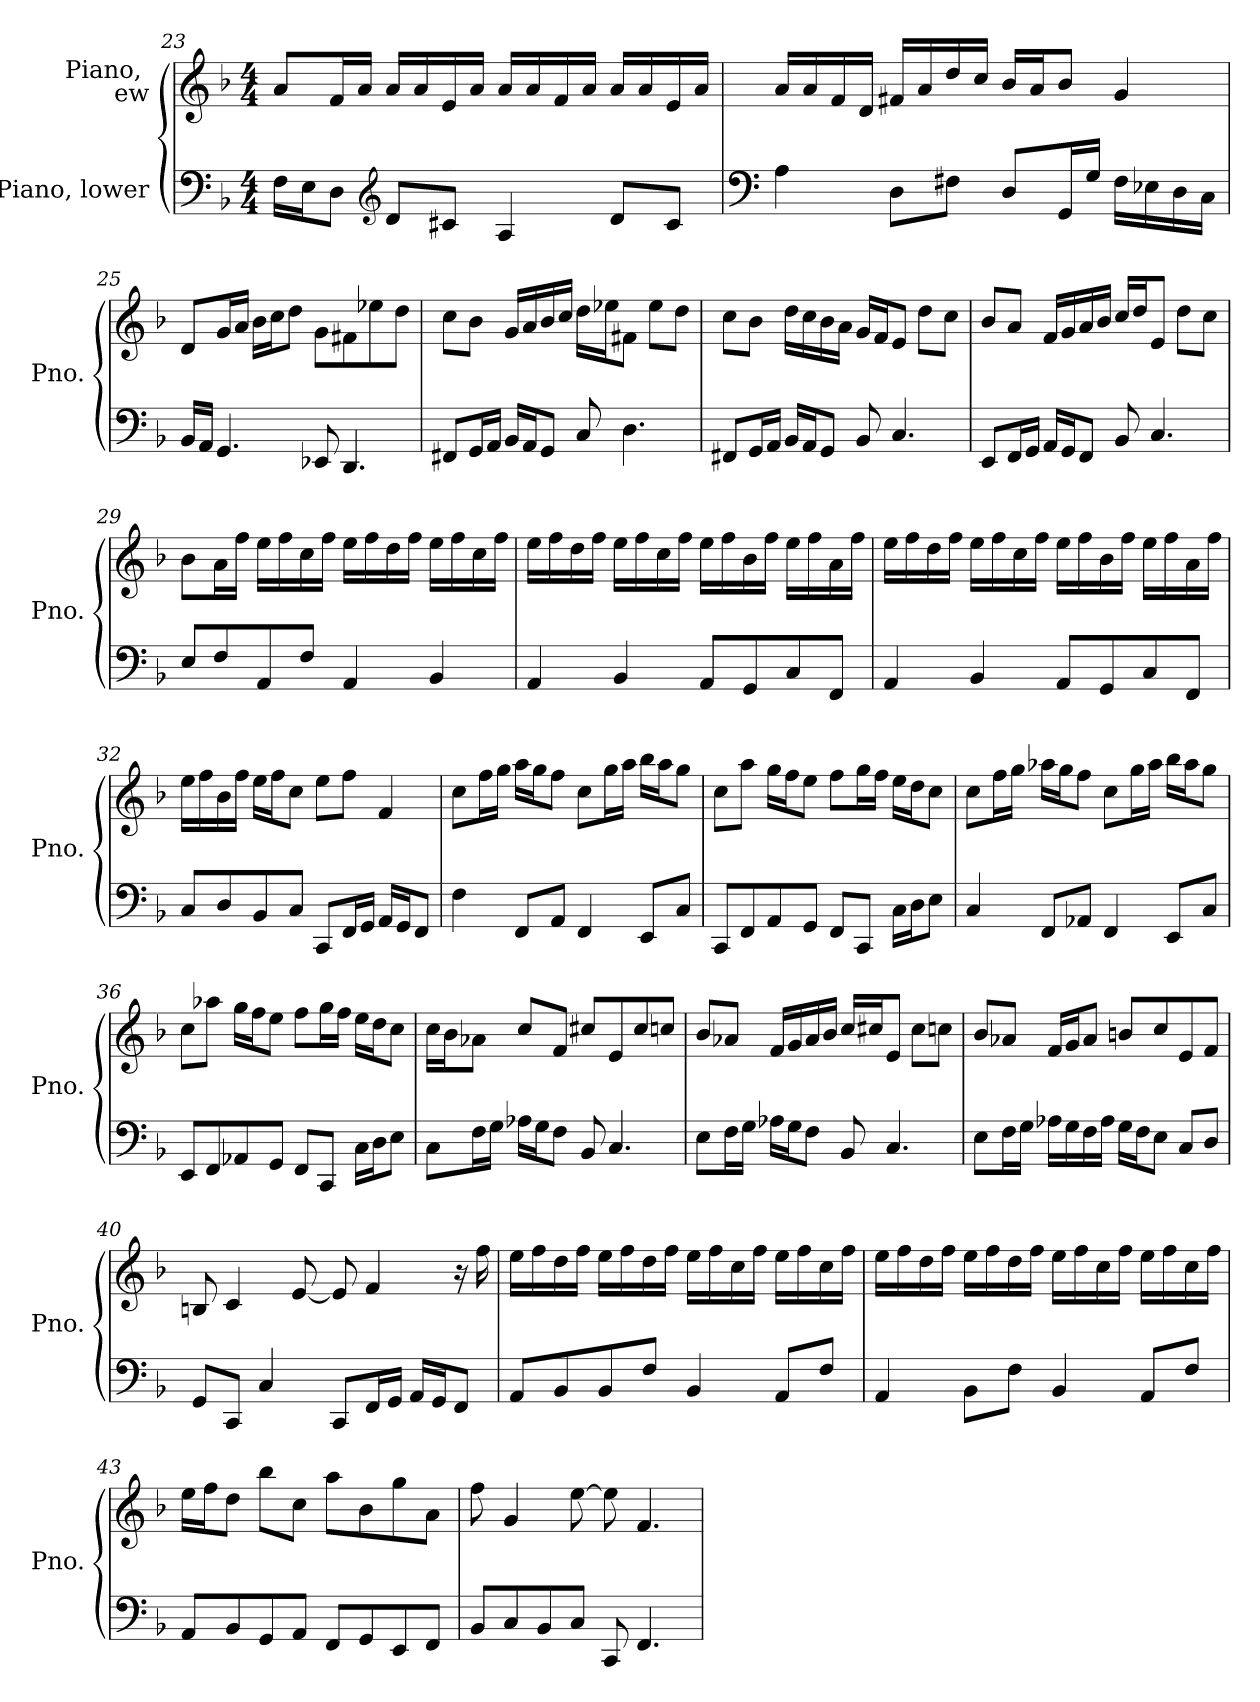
**kern	**kern
*part2	*part1
*staff2	*staff1
*I"Piano, lower	*I"Piano, \new
*I'Pno.	*I'Pno.
!!LO:LB:g=z
*clefF4	*clefG2
*k[b-]	*k[b-]
*M4/4	*M4/4
=23	=23
16F\LL	8a/L
16E\J	.
8D\J	16f/L
.	16a/JJ
*clefG2	*
8d/L	16a/LL
.	16a/
8c#X/J	16e/
.	16a/JJ
4A/	16a/LL
.	16a/
.	16f/
.	16a/JJ
8d/L	16a/LL
.	16a/
8c#/J	16e/
.	16a/JJ
=24	=24
*clefF4	*
4A\	16a/LL
.	16a/
.	16f/
.	16d/JJ
8D\L	16f#X/LL
.	16a/
8F#X\J	16dd/
.	16cc/JJ
8D/L	16b-/LL
.	16a/J
16GG/L	8b-/J
16G/JJ	.
16F#\LL	4g/
16E-X\	.
16D\	.
16C\JJ	.
!!LO:LB:g=z
=25	=25
16BB-/LL	8d/L
16AA/JJ	.
4.GG/	16g/L
.	16a/JJ
.	16b-\LL
.	16cc\J
.	8dd\J
8EE-X/	8g\L
4.DD/	8f#X\
.	8ee-X\
.	8dd\J
=26	=26
8FF#X/L	8cc\L
16GG/L	8b-\J
16AA/JJ	.
16BB-/LL	16g/LL
16AA/J	16a/
8GG/J	16b-/
.	16cc/JJ
8C/	16dd\LL
.	16ee-X\J
4.D\	8f#X\J
.	8ee-\L
.	8dd\J
=27	=27
8FF#X/L	8cc\L
16GG/L	8b-\J
16AA/JJ	.
16BB-/LL	16dd\LL
16AA/J	16cc\
8GG/J	16b-\
.	16a\JJ
8BB-/	16g/LL
.	16f/J
4.C/	8e/J
.	8dd\L
.	8cc\J
!!LO:LB:g=z
=28	=28
8EE/L	8b-/L
16FF/L	8a/J
16GG/JJ	.
16AA/LL	16f/LL
16GG/J	16g/
8FF/J	16a/
.	16b-/JJ
8BB-/	16cc/LL
.	16dd/J
4.C/	8e/J
.	8dd\L
.	8cc\J
=29	=29
8E/L	8b-\L
8F/	16a\L
.	16ff\JJ
8AA/	16ee\LL
.	16ff\
8F/J	16cc\
.	16ff\JJ
4AA/	16ee\LL
.	16ff\
.	16dd\
.	16ff\JJ
4BB-/	16ee\LL
.	16ff\
.	16cc\
.	16ff\JJ
=30	=30
4AA/	16ee\LL
.	16ff\
.	16dd\
.	16ff\JJ
4BB-/	16ee\LL
.	16ff\
.	16cc\
.	16ff\JJ
8AA/L	16ee\LL
.	16ff\
8GG/	16b-\
.	16ff\JJ
8C/	16ee\LL
.	16ff\
8FF/J	16a\
.	16ff\JJ
!!LO:PB:g=z
=31	=31
4AA/	16ee\LL
.	16ff\
.	16dd\
.	16ff\JJ
4BB-/	16ee\LL
.	16ff\
.	16cc\
.	16ff\JJ
8AA/L	16ee\LL
.	16ff\
8GG/	16b-\
.	16ff\JJ
8C/	16ee\LL
.	16ff\
8FF/J	16a\
.	16ff\JJ
=32	=32
8C/L	16ee\LL
.	16ff\
8D/	16b-\
.	16ff\JJ
8BB-/	16ee\LL
.	16ff\J
8C/J	8cc\J
8CC/L	8ee\L
16FF/L	8ff\J
16GG/JJ	.
16AA/LL	4f/
16GG/J	.
8FF/J	.
=33	=33
4F\	8cc\L
.	16ff\L
.	16gg\JJ
8FF/L	16aa\LL
.	16gg\J
8AA/J	8ff\J
4FF/	8cc\L
.	16gg\L
.	16aa\JJ
8EE/L	16bb-\LL
.	16aa\J
8C/J	8gg\J
!!LO:LB:g=z
=34	=34
8CC/L	8cc\L
8FF/	8aa\J
8AA/	16gg\LL
.	16ff\J
8GG/J	8ee\J
8FF/L	8ff\L
8CC/J	16gg\L
.	16ff\JJ
16C\LL	16ee\LL
16D\J	16dd\J
8E\J	8cc\J
=35	=35
4C/	8cc\L
.	16ff\L
.	16gg\JJ
8FF/L	16aa-X\LL
.	16gg\J
8AA-X/J	8ff\J
4FF/	8cc\L
.	16gg\L
.	16aa-\JJ
8EE/L	16bb-\LL
.	16aa-\J
8C/J	8gg\J
=36	=36
8EE/L	8cc\L
8FF/	8aa-X\J
8AA-X/	16gg\LL
.	16ff\J
8GG/J	8ee\J
8FF/L	8ff\L
8CC/J	16gg\L
.	16ff\JJ
16C\LL	16ee\LL
16D\J	16dd\J
8E\J	8cc\J
!!LO:LB:g=z
=37	=37
8C\L	16cc\LL
.	16b-\J
16F\L	8a-X\J
16G\JJ	.
16A-X\LL	8cc/L
16G\J	.
8F\J	8f/J
8BB-/	8cc#X/L
4.C/	8e/
.	8cc#/
.	8ccn/J
=38	=38
8E\L	8b-/L
16F\L	8a-X/J
16G\JJ	.
16A-X\LL	16f/LL
16G\J	16g/
8F\J	16a-/
.	16b-/JJ
8BB-/	16cc/LL
.	16cc#X/J
4.C/	8e/J
.	8cc#\L
.	8ccn\J
=39	=39
8E\L	8b-/L
16F\L	8a-X/J
16G\JJ	.
16A-X\LL	16f/LL
16G\	16g/J
16F\	8a-/J
16A-\JJ	.
16G\LL	8bn/L
16F\J	.
8E\J	8cc/
8C/L	8e/
8D/J	8f/J
!!LO:LB:g=z
=40	=40
8GG/L	8Bn/
8CC/J	4c/
4C/	.
.	[8e/
8CC/L	8e/]
16FF/L	4f/
16GG/JJ	.
16AA/LL	.
16GG/J	.
8FF/J	16r
.	16ff\
=41	=41
8AA/L	16ee\LL
.	16ff\
8BB-/	16dd\
.	16ff\JJ
8BB-/	16ee\LL
.	16ff\
8F/J	16dd\
.	16ff\JJ
4BB-/	16ee\LL
.	16ff\
.	16cc\
.	16ff\JJ
8AA/L	16ee\LL
.	16ff\
8F/J	16cc\
.	16ff\JJ
=42	=42
4AA/	16ee\LL
.	16ff\
.	16dd\
.	16ff\JJ
8BB-\L	16ee\LL
.	16ff\
8F\J	16dd\
.	16ff\JJ
4BB-/	16ee\LL
.	16ff\
.	16cc\
.	16ff\JJ
8AA/L	16ee\LL
.	16ff\
8F/J	16cc\
.	16ff\JJ
!!LO:LB:g=z
=43	=43
8AA/L	16ee\LL
.	16ff\J
8BB-/	8dd\J
8GG/	8bb-\L
8AA/J	8cc\J
8FF/L	8aa\L
8GG/	8b-\
8EE/	8gg\
8FF/J	8a\J
=44	=44
8BB-/L	8ff\
8C/	4g/
8BB-/	.
8C/J	[8ee\
8CC/	8ee\]
4.FF/	4.f/
=	=
*-	*-
